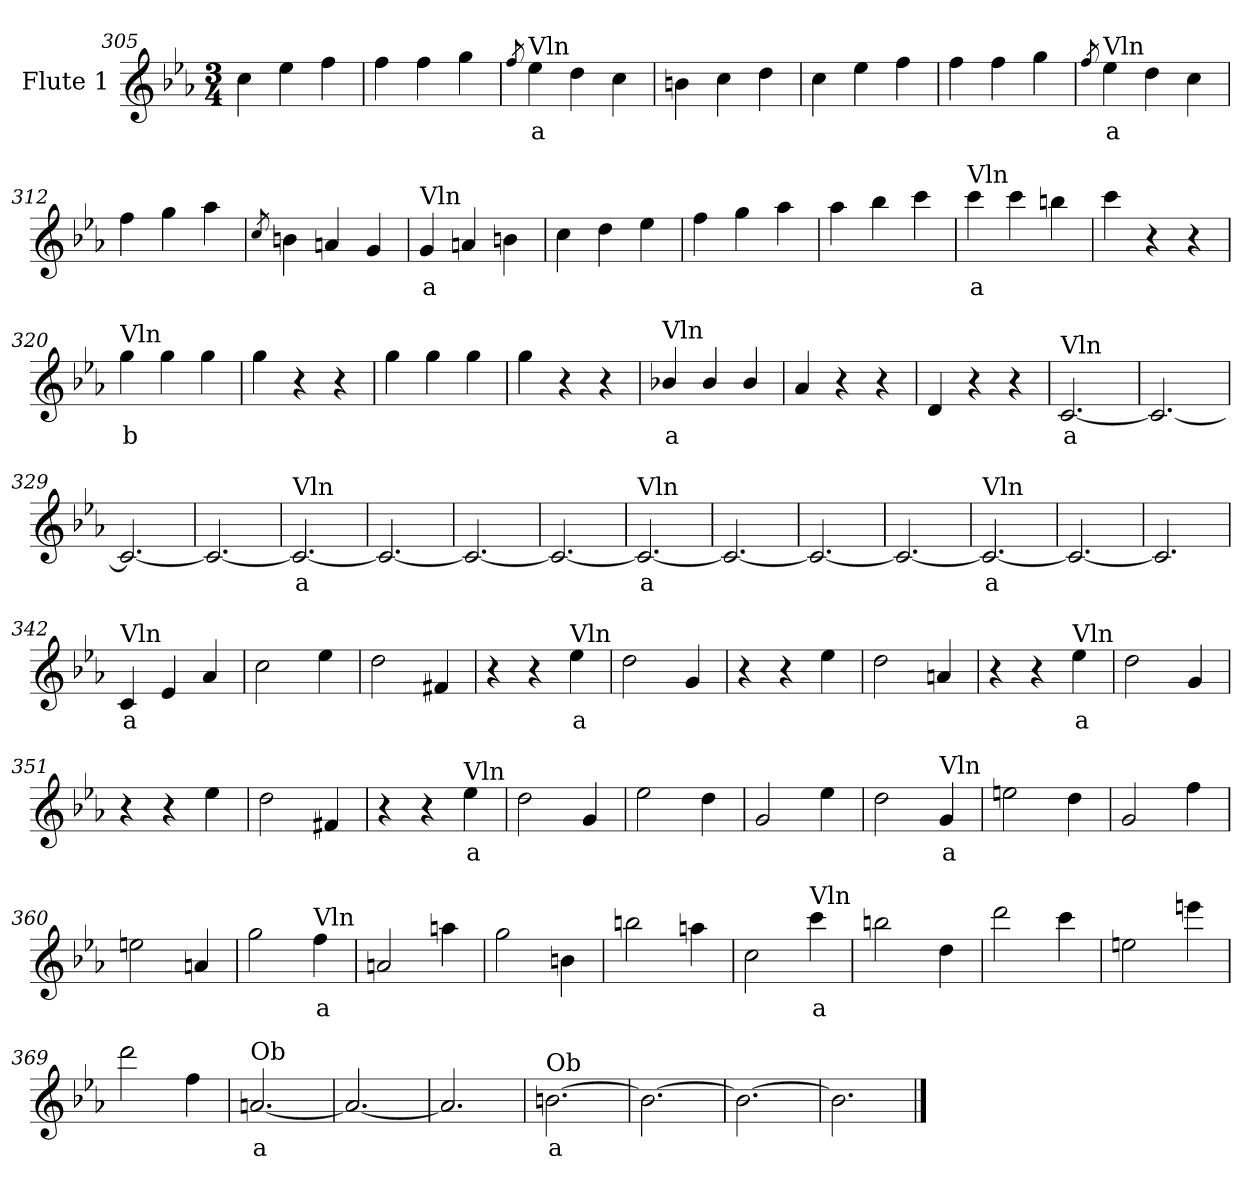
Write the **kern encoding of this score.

**kern	**text
*part1	*part1
*staff1	*staff1
*I"Flute 1	*
*I'Fl 1	*
*clefG2	*
*k[b-e-a-]	*
*M3/4	*
=305	=305
4cc	.
4ee-	.
4ff	.
=306	=306
4ff	.
4ff	.
4gg	.
=307	=307
8qff	.
!LO:TX:a:t=Vln	!
!	!LO:LY:color=#FF0000
4ee-	a
4dd	.
4cc	.
=308	=308
4bn	.
4cc	.
4dd	.
=309	=309
4cc	.
4ee-	.
4ff	.
=310	=310
4ff	.
4ff	.
4gg	.
=311	=311
8qff	.
!LO:TX:a:t=Vln	!
!	!LO:LY:color=#FF0000
4ee-	a
4dd	.
4cc	.
=312	=312
4ff	.
4gg	.
4aa-	.
=313	=313
8qcc	.
4bn	.
4an	.
4g	.
=314	=314
!LO:TX:a:t=Vln	!
!	!LO:LY:color=#FF0000
4g	a
4an	.
4bn	.
=315	=315
4cc	.
4dd	.
4ee-	.
=316	=316
4ff	.
4gg	.
4aa-	.
=317	=317
4aa-	.
4bb-	.
4ccc	.
=318	=318
!LO:TX:a:t=Vln	!
!	!LO:LY:color=#FF0000
4ccc	a
4ccc	.
4bbn	.
=319	=319
4ccc	.
4r	.
4r	.
=320	=320
!LO:TX:a:t=Vln	!
!	!LO:LY:color=#FF0000
4gg	b
4gg	.
4gg	.
=321	=321
4gg	.
4r	.
4r	.
=322	=322
4gg	.
4gg	.
4gg	.
=323	=323
4gg	.
4r	.
4r	.
=324	=324
!LO:TX:a:t=Vln	!
!	!LO:LY:color=#FF0000
4b-X/	a
4b-/	.
4b-/	.
=325	=325
4a-	.
4r	.
4r	.
=326	=326
4d/	.
4r	.
4r	.
=327	=327
!LO:TX:a:t=Vln	!
!	!LO:LY:color=#FF0000
[2.c	a
=328	=328
2.c_	.
=329	=329
2.c_	.
=330	=330
2.c_	.
=331	=331
!LO:TX:a:t=Vln	!
!	!LO:LY:color=#FF0000
2.c_	a
=332	=332
2.c_	.
=333	=333
2.c_	.
=334	=334
2.c_	.
=335	=335
!LO:TX:a:t=Vln	!
!	!LO:LY:color=#FF0000
2.c_	a
=336	=336
2.c_	.
=337	=337
2.c_	.
=338	=338
2.c_	.
=339	=339
!LO:TX:a:t=Vln	!
!	!LO:LY:color=#FF0000
2.c_	a
=340	=340
2.c_	.
=341	=341
2.c]	.
=342	=342
!LO:TX:a:t=Vln	!
!	!LO:LY:color=#FF0000
4c	a
4e-	.
4a-	.
=343	=343
2cc	.
4ee-	.
=344	=344
2dd	.
4f#X	.
=345	=345
4r	.
4r	.
!LO:TX:a:t=Vln	!
!	!LO:LY:color=#FF0000
4ee-	a
=346	=346
2dd	.
4g	.
=347	=347
4r	.
4r	.
4ee-	.
=348	=348
2dd	.
4an	.
=349	=349
4r	.
4r	.
!LO:TX:a:t=Vln	!
!	!LO:LY:color=#FF0000
4ee-	a
=350	=350
2dd	.
4g	.
=351	=351
4r	.
4r	.
4ee-	.
=352	=352
2dd	.
4f#X	.
=353	=353
4r	.
4r	.
!LO:TX:a:t=Vln	!
!	!LO:LY:color=#FF0000
4ee-	a
=354	=354
2dd	.
4g	.
=355	=355
2ee-	.
4dd	.
=356	=356
2g	.
4ee-	.
=357	=357
2dd	.
!LO:TX:a:t=Vln	!
!	!LO:LY:color=#FF0000
4g	a
=358	=358
2een	.
4dd	.
=359	=359
2g	.
4ff	.
=360	=360
2een	.
4an	.
=361	=361
2gg	.
!LO:TX:a:t=Vln	!
!	!LO:LY:color=#FF0000
4ff	a
=362	=362
2an	.
4aan	.
=363	=363
2gg	.
4bn	.
=364	=364
2bbn	.
4aan	.
=365	=365
2cc	.
!LO:TX:a:t=Vln	!
!	!LO:LY:color=#FF0000
4ccc	a
=366	=366
2bbn	.
4dd	.
=367	=367
2ddd	.
4ccc	.
=368	=368
2een	.
4eeen	.
=369	=369
2ddd	.
4ff	.
=370	=370
!LO:TX:a:t=Ob	!
!	!LO:LY:color=#FF0000
[2.an	a
=371	=371
2.a_	.
=372	=372
2.a]	.
=373	=373
!LO:TX:a:t=Ob	!
!	!LO:LY:color=#FF0000
[2.bn	a
=374	=374
2.b_	.
=375	=375
2.b_	.
=376	=376
2.b]	.
==	==
*-	*-
